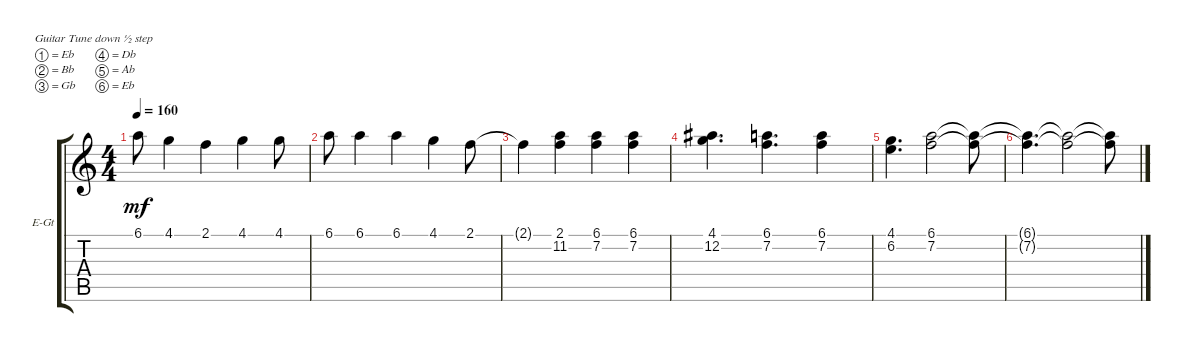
\bracketExtendMode groupsimilarinstruments
\firstSystemTrackNameOrientation horizontal
\otherSystemsTrackNameOrientation horizontal
\track ("Vocals" "E-Gt") {instrument electricguitarclean}
\staff {score tabs}
\tuning (Eb4 Bb3 Gb3 Db3 Ab2 Eb2)
\ts (4 4)
\tempo 160
\clef g2
\ks c
6.1{t}.8{dy mf} 4.1.4 2.1.4 4.1.4 4.1.8 |
6.1.8 6.1.4 6.1.4 4.1.4 2.1.8 |
2.1{t}.4 (2.1 11.2).4 (7.2 6.1).4 (7.2 6.1).4 |
(4.1 12.2).4{d} (7.2 6.1).4{d} (7.2 6.1).4 |
(6.2 4.1).4{d} (7.2 6.1).2 (7.2{t} 6.1{t}).8 |
(7.2{t} 6.1{t}).4{d} (7.2{t} 6.1{t}).2 (7.2{t} 6.1{t}).8
